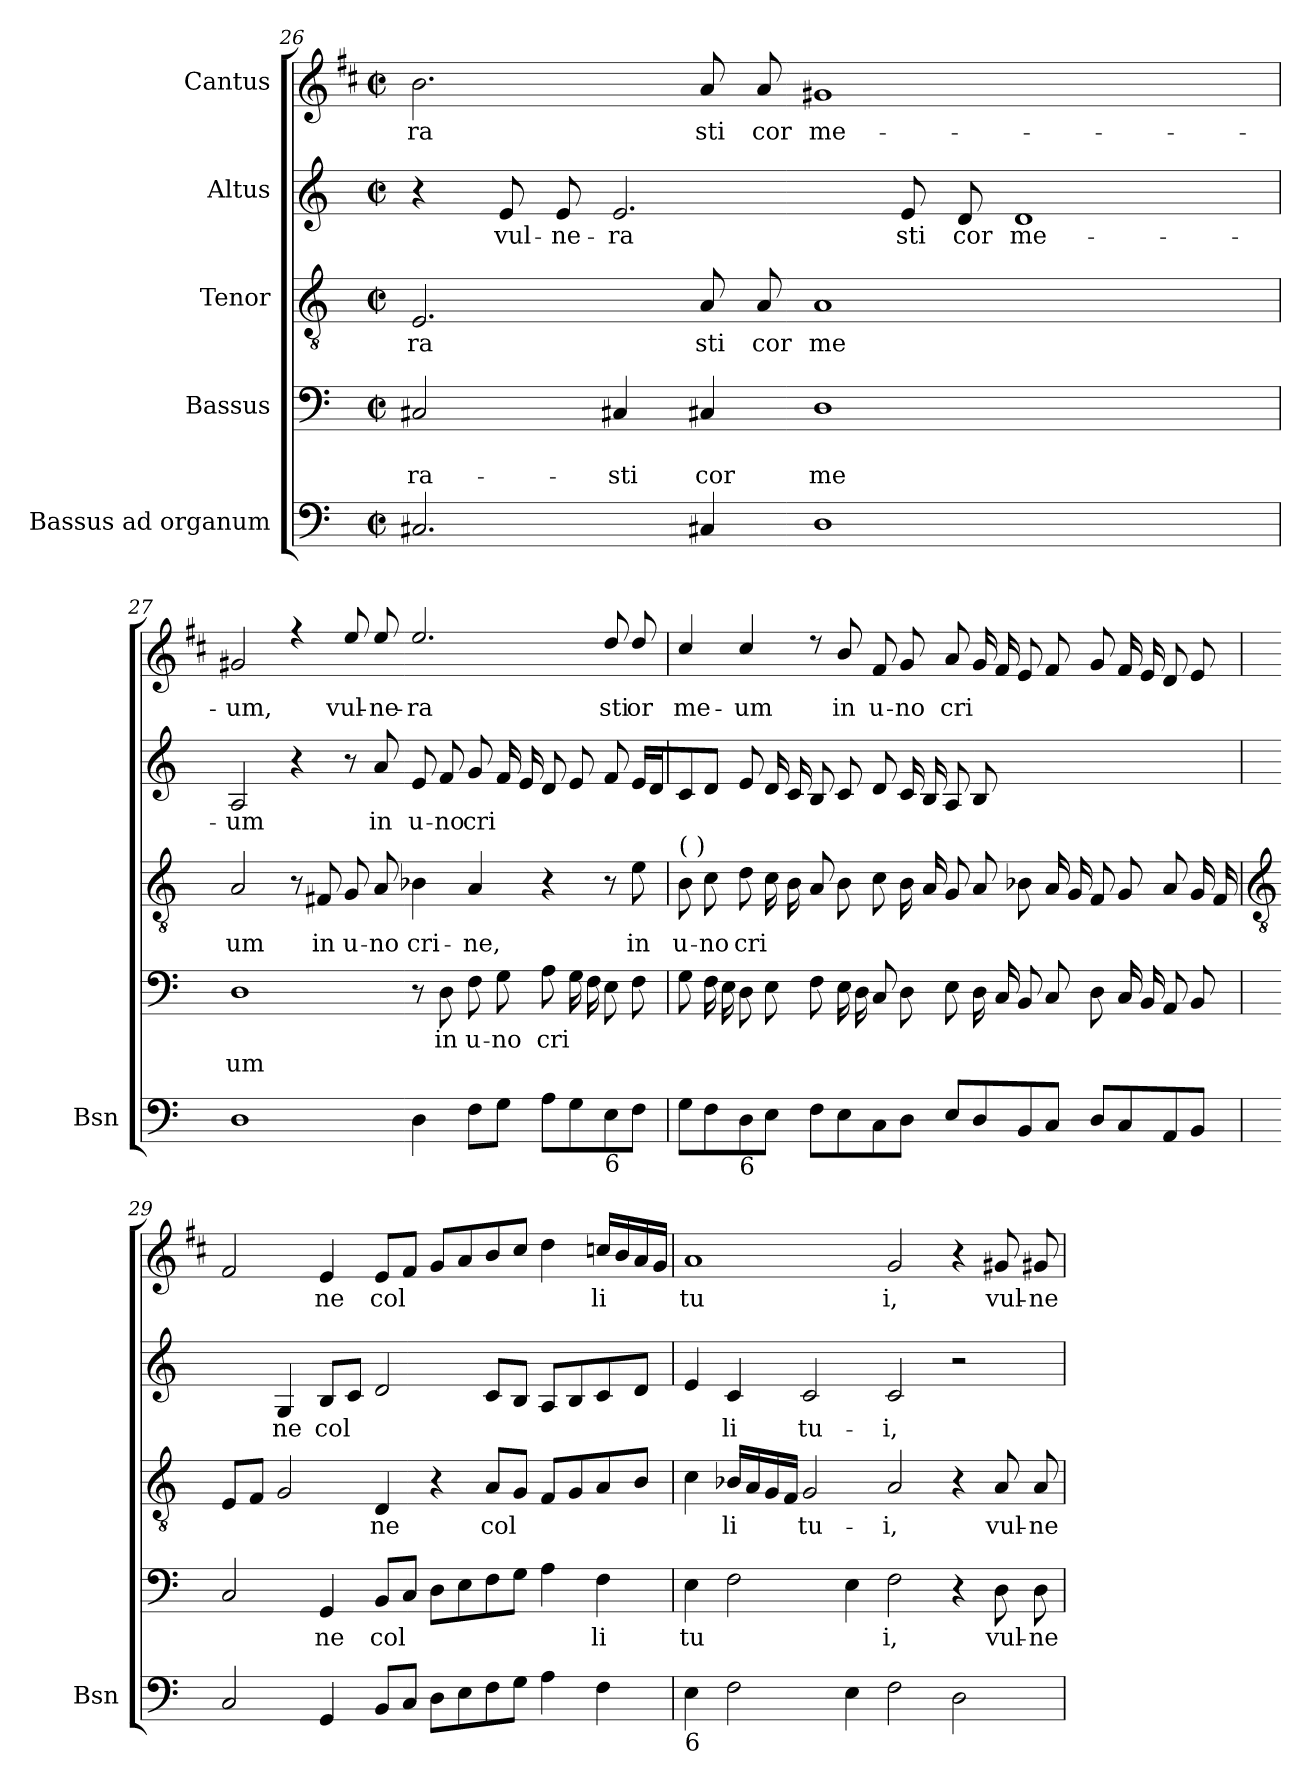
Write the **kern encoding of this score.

**kern	**kern	**text	**text	**kern	**text	**kern	**text	**kern	**text
*part5	*part4	*part4	*part4	*part3	*part3	*part2	*part2	*part1	*part1
*staff5	*staff4	*staff4	*staff4	*staff3	*staff3	*staff2	*staff2	*staff1	*staff1
*I"Bassus ad organum	*I"Bassus	*	*	*I"Tenor	*	*I"Altus	*	*I"Cantus	*
*I'Bsn	*	*	*	*	*	*	*	*	*
!!LO:LB:g=z
*clefF4	*clefF4	*	*	*clefGv2	*	*clefG2	*	*clefG2	*
*	*	*	*	*	*	*	*	*ITrd1c2	*
*k[]	*k[]	*	*	*k[]	*	*k[]	*	*k[]	*
*C:	*C:	*	*	*C:	*	*C:	*	*C:	*
*M4/2	*M4/2	*	*	*M4/2	*	*M4/2	*	*M4/2	*
*met(c|)	*met(c|)	*	*	*met(c|)	*	*met(c|)	*	*met(c|)	*
=26	=26	=26	=26	=26	=26	=26	=26	=26	=26
!	!	!	!LO:LY:b	!	!LO:LY:b	!	!	!	!LO:LY:b
*	*	*	*	*	*	*	*	*^	*
2.C#X	2C#X	.	-ra-	2.E	-ra	4r	.	2.a	1ryy	-ra
!	!	!	!	!	!	!	!LO:LY:b	!	!	!
.	.	.	.	.	.	8e	vul-	.	.	.
!	!	!	!	!	!	!	!LO:LY:b	!	!	!
.	.	.	.	.	.	8e	-ne-	.	.	.
!	!	!	!LO:LY:b	!	!	!	!LO:LY:b	!	!	!
.	4C#X	.	-sti	.	.	2.e	-ra	.	.	.
!	!	!	!LO:LY:b	!	!LO:LY:b	!	!	!	!	!LO:LY:b
4C#X	4C#X	.	cor	8A	sti	.	.	8g	.	sti
!	!	!	!	!	!LO:LY:b	!	!	!	!	!LO:LY:b
.	.	.	.	8A	cor	.	.	8g	.	cor
!	!	!	!LO:LY:b	!	!LO:LY:b	!	!	!	!	!LO:LY:b
1D	1D	.	me	1A	me	.	.	1f#X	2ryy	me-
!	!	!	!	!	!	!	!LO:LY:b	!	!	!
.	.	.	.	.	.	8e	sti	.	.	.
!	!	!	!	!	!	!	!LO:LY:b	!	!	!
.	.	.	.	.	.	8d	cor	.	.	.
!	!	!	!	!	!	!	!LO:LY:b	!	!	!
.	.	.	.	.	.	1d	me-	.	2ryy	.
2ryy	2ryy	.	.	2ryy	.	.	.	2ryy	2ryy	.
=27	=27	=27	=27	=27	=27	=27	=27	=27	=27	=27
!	!	!	!LO:LY:b	!	!LO:LY:b	!	!LO:LY:b	!	!	!LO:LY:b
1D	1D	.	um	2A	um	2A	-um	2f#X	0ryy	-um,
.	.	.	.	8r	.	4r	.	4r	.	.
!	!	!	!	!	!LO:LY:b	!	!	!	!	!
.	.	.	.	8F#X	in	.	.	.	.	.
!	!	!	!	!	!LO:LY:b	!	!	!	!	!LO:LY:b
.	.	.	.	8G	u-	8r	.	8dd	.	vul-
!	!	!	!	!	!LO:LY:b	!	!LO:LY:b	!	!	!LO:LY:b
.	.	.	.	8A	-no	8a	in	8dd	.	-ne-
!	!	!	!	!	!LO:LY:b	!	!LO:LY:b	!	!	!LO:LY:b
4D	8r	.	.	4B-X	cri-	8e	u-	2.dd	.	-ra
!	!	!LO:LY:b	!	!	!	!	!LO:LY:b	!	!	!
.	8D	in	.	.	.	8f	-no	.	.	.
!	!	!LO:LY:b	!	!	!LO:LY:b	!	!LO:LY:b	!	!	!
8FL	8F	u-	.	4A	-ne,	8gL	cri	.	.	.
!	!	!LO:LY:b	!	!	!	!	!	!	!	!
8GJ	8G	-no	.	.	.	16fL	.	.	.	.
.	.	.	.	.	.	16e	.	.	.	.
!	!	!LO:LY:b	!	!	!	!	!	!	!	!
8AL	8AL	cri	.	4r	.	8d	.	.	.	.
8G	16GL	.	.	.	.	8eJ	.	.	.	.
.	16F	.	.	.	.	.	.	.	.	.
!LO:TX:b:t=6	!	!	!	!	!	!	!	!	!	!
!	!	!	!	!	!	!	!	!	!	!LO:LY:b
8E	8E	.	.	8r	.	8fL	.	8cc	.	sti
!	!	!	!	!	!LO:LY:b	!	!	!	!	!LO:LY:b
8FJ	8FJ	.	.	8e	in	16eL	.	8cc	.	or
.	.	.	.	.	.	16d	.	.	.	.
=28	=28	=28	=28	=28	=28	=28	=28	=28	=28	=28
!	!	!	!	!LO:TX:a:t=(  )	!	!	!	!	!	!
!	!	!	!	!	!LO:LY:b	!	!	!	!	!LO:LY:b
8GL	8GL	.	.	8B	u-	8c	.	4b	0ryy	me-
!	!	!	!	!	!LO:LY:b	!	!	!	!	!
8F	16FL	.	.	8c	-no	8dJ	.	.	.	.
.	16E	.	.	.	.	.	.	.	.	.
!LO:TX:b:t=6	!	!	!	!	!	!	!	!	!	!
!	!	!	!	!	!LO:LY:b	!	!	!	!	!LO:LY:b
8D	8D	.	.	8dL	cri	8eL	.	4b	.	-um
8EJ	8EJ	.	.	16cL	.	16dL	.	.	.	.
.	.	.	.	16B	.	16c	.	.	.	.
8FL	8FL	.	.	8A	.	8B	.	8r	.	.
!	!	!	!	!	!	!	!	!	!	!LO:LY:b
8E	16EL	.	.	8BJ	.	8cJ	.	8a	.	in
.	16D	.	.	.	.	.	.	.	.	.
!	!	!	!	!	!	!	!	!	!	!LO:LY:b
8C	8C	.	.	8cL	.	8dL	.	8e	.	u-
!	!	!	!	!	!	!	!	!	!	!LO:LY:b
8DJ	8DJ	.	.	16BL	.	16cL	.	8f	.	-no
.	.	.	.	16A	.	16B	.	.	.	.
!	!	!	!	!	!	!	!	!	!	!LO:LY:b
8EL	8EL	.	.	8G	.	8A	.	8gL	.	cri
8D	16DL	.	.	8AJ	.	8BJ	.	16fL	.	.
.	16C	.	.	.	.	.	.	16e	.	.
8BB	8BB	.	.	8B-XL	.	[4cyy	.	8d	.	.
8CJ	8CJ	.	.	16AL	.	.	.	8eJ	.	.
.	.	.	.	16G	.	.	.	.	.	.
8DL	8DL	.	.	8F	.	2ryy	.	8fL	.	.
8C	16CL	.	.	8GJ	.	.	.	16eL	.	.
.	16BB	.	.	.	.	.	.	16d	.	.
8AA	8AA	.	.	8AL	.	.	.	8c	.	.
8BBJ	8BBJ	.	.	16GL	.	.	.	8dJ	.	.
.	.	.	.	16FJJ	.	.	.	.	.	.
*	*	*	*	*	*	*	*	*v	*v	*
!!LO:LB:g=z
=29	=29	=29	=29	=29	=29	=29	=29	=29	=29
*	*	*	*	*clefGv2	*	*	*	*	*
2C	2C	.	.	8EL	.	4cyy]	.	2e	.
.	.	.	.	8FJ	.	.	.	.	.
!	!	!	!	!	!	!	!LO:LY:b	!	!
.	.	.	.	2G	.	4G	ne	.	.
!	!	!LO:LY:b	!	!	!	!	!LO:LY:b	!	!LO:LY:b
4GG	4GG	ne	.	.	.	8BL	col	4d	ne
.	.	.	.	.	.	8cJ	.	.	.
!	!	!LO:LY:b	!	!	!LO:LY:b	!	!	!	!LO:LY:b
8BBL	8BBL	col	.	4D	ne	2d	.	8dL	col
8CJ	8CJ	.	.	.	.	.	.	8eJ	.
8DL	8DL	.	.	4r	.	.	.	8fL	.
8E	8E	.	.	.	.	.	.	8g	.
!	!	!	!	!	!LO:LY:b	!	!	!	!
8F	8F	.	.	8AL	col	8cL	.	8a	.
8GJ	8GJ	.	.	8GJ	.	8BJ	.	8bJ	.
4A	4A	.	.	8FL	.	8AL	.	4cc	.
.	.	.	.	8G	.	8B	.	.	.
!	!	!LO:LY:b	!	!	!	!	!	!	!LO:LY:b
4F	4F	li	.	8A	.	8c	.	16b-XLL	li
.	.	.	.	.	.	.	.	16a	.
.	.	.	.	8BJ	.	8dJ	.	16g	.
.	.	.	.	.	.	.	.	16fJJ	.
=30	=30	=30	=30	=30	=30	=30	=30	=30	=30
!LO:TX:b:t=6	!	!	!	!	!	!	!	!	!
!	!	!LO:LY:b	!	!	!	!	!	!	!LO:LY:b
4E	4E	tu	.	4c	.	4e	.	1g	tu
!	!	!	!	!	!LO:LY:b	!	!LO:LY:b	!	!
2F	2F	.	.	16B-XLL	li	4c	li	.	.
.	.	.	.	16A	.	.	.	.	.
.	.	.	.	16G	.	.	.	.	.
.	.	.	.	16FJJ	.	.	.	.	.
!	!	!	!	!	!LO:LY:b	!	!LO:LY:b	!	!
.	.	.	.	2G	tu-	2c	tu-	.	.
4E	4E	.	.	.	.	.	.	.	.
!	!	!LO:LY:b	!	!	!LO:LY:b	!	!LO:LY:b	!	!LO:LY:b
2F	2F	i,	.	2A	-i,	2c	-i,	2f	i,
2D	4r	.	.	4r	.	2r	.	4r	.
!	!	!LO:LY:b	!	!	!LO:LY:b	!	!	!	!LO:LY:b
.	8D	vul-	.	8A	vul-	.	.	8f#X	vul-
!	!	!LO:LY:b	!	!	!LO:LY:b	!	!	!	!LO:LY:b
.	8D	-ne-	.	8A	-ne-	.	.	8f#X	-ne-
=	=	=	=	=	=	=	=	=	=
*-	*-	*-	*-	*-	*-	*-	*-	*-	*-
